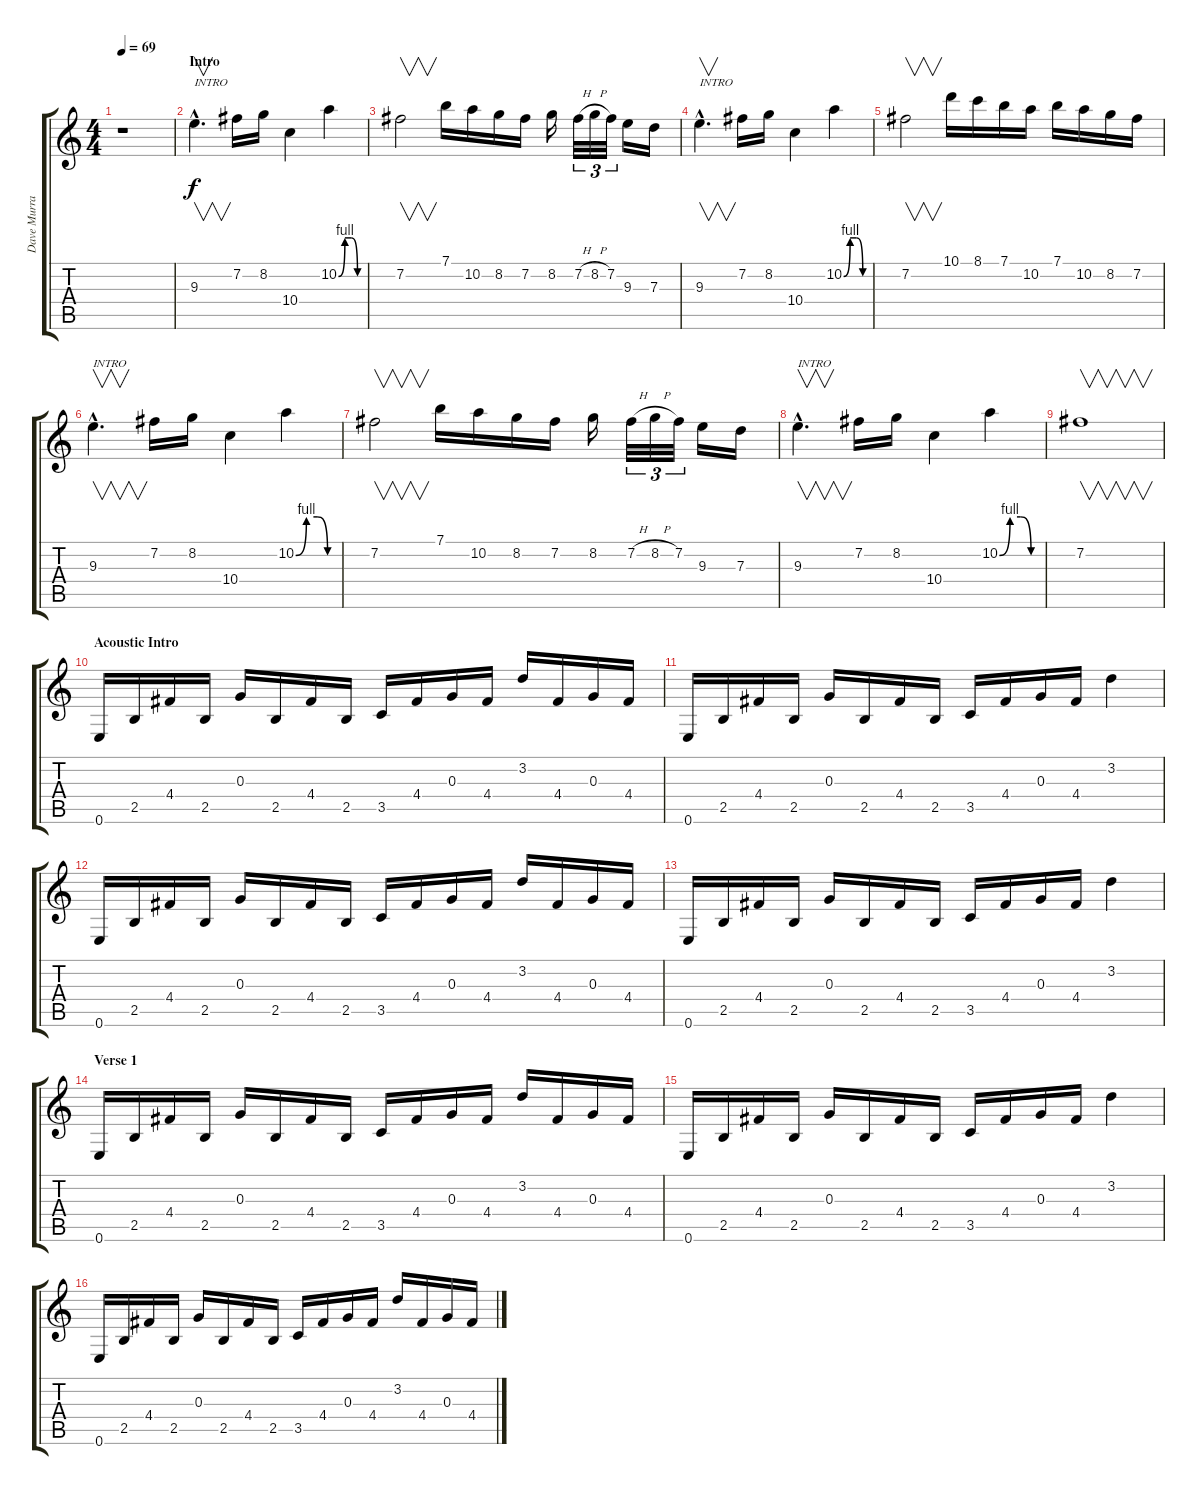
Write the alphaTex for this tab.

\track ("Dave Murray" "Dave Murra") {instrument distortionguitar}
\staff {score tabs}
\tuning (E4 B3 G3 D3 A2 E2) {hide}
\ts (4 4)
\tempo 69
\clef g2
\ks c
r.1{dy f instrument distortionguitar} |
\section ("" "Intro")
9.3{hac}.4{v d txt "INTRO"} 7.2.16 8.2.16 10.4.4 10.2{be (custom 0 0 15 4 30 4 45 0 60 0)}.4 |
7.2.2{v} 7.1.16 10.2.16 8.2.16 7.2.16 8.2.16 7.2{h}.32{tu (3 2)} 8.2{h}.32{tu (3 2)} 7.2.32{tu (3 2)} 9.3.16 7.3.16 |
9.3{hac}.4{v d txt "INTRO"} 7.2.16 8.2.16 10.4.4 10.2{be (custom 0 0 15 4 30 4 45 0 60 0)}.4 |
7.2.2{v} 10.1.16 8.1.16 7.1.16 10.2.16 7.1.16 10.2.16 8.2.16 7.2.16 |
9.3{hac}.4{v d txt "INTRO"} 7.2.16 8.2.16 10.4.4 10.2{be (custom 0 0 15 4 30 4 45 0 60 0)}.4 |
7.2.2{v} 7.1.16 10.2.16 8.2.16 7.2.16 8.2.16 7.2{h}.32{tu (3 2)} 8.2{h}.32{tu (3 2)} 7.2.32{tu (3 2)} 9.3.16 7.3.16 |
9.3{hac}.4{v d txt "INTRO"} 7.2.16 8.2.16 10.4.4 10.2{be (custom 0 0 15 4 30 4 45 0 60 0)}.4 |
7.2.1{v} |
\section ("" "Acoustic Intro")
0.6.16{instrument acousticguitarsteel} 2.5.16 4.4.16 2.5.16 0.3.16 2.5.16 4.4.16 2.5.16 3.5.16 4.4.16 0.3.16 4.4.16 3.2.16 4.4.16 0.3.16 4.4.16 |
0.6.16 2.5.16 4.4.16 2.5.16 0.3.16 2.5.16 4.4.16 2.5.16 3.5.16 4.4.16 0.3.16 4.4.16 3.2.4 |
0.6.16 2.5.16 4.4.16 2.5.16 0.3.16 2.5.16 4.4.16 2.5.16 3.5.16 4.4.16 0.3.16 4.4.16 3.2.16 4.4.16 0.3.16 4.4.16 |
0.6.16 2.5.16 4.4.16 2.5.16 0.3.16 2.5.16 4.4.16 2.5.16 3.5.16 4.4.16 0.3.16 4.4.16 3.2.4 |
\section ("" "Verse 1")
0.6.16 2.5.16 4.4.16 2.5.16 0.3.16 2.5.16 4.4.16 2.5.16 3.5.16 4.4.16 0.3.16 4.4.16 3.2.16 4.4.16 0.3.16 4.4.16 |
0.6.16 2.5.16 4.4.16 2.5.16 0.3.16 2.5.16 4.4.16 2.5.16 3.5.16 4.4.16 0.3.16 4.4.16 3.2.4 |
0.6.16 2.5.16 4.4.16 2.5.16 0.3.16 2.5.16 4.4.16 2.5.16 3.5.16 4.4.16 0.3.16 4.4.16 3.2.16 4.4.16 0.3.16 4.4.16
